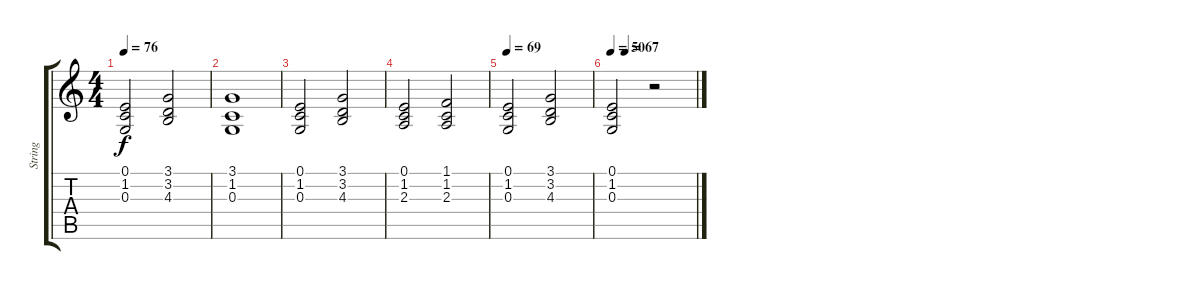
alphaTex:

\track ("String" "String") {instrument stringensemble2}
\staff {score tabs}
\tuning (E4 B3 G3 D3 A2 E2) {hide}
\ts (4 4)
\tempo 76
\clef g2
\ks c
(0.1 1.2 0.3).2{dy f} (3.1 3.2 4.3).2 |
(3.1 1.2 0.3).1 |
(0.1 1.2 0.3).2 (3.1 3.2 4.3).2 |
(0.1 1.2 2.3).2 (1.1 1.2 2.3).2 |
\tempo 69
(0.1 1.2 0.3).2 (3.1 3.2 4.3).2 |
\tempo 50
\tempo (67 0.16666666666666666)
(0.1 1.2 0.3).2 r.2
